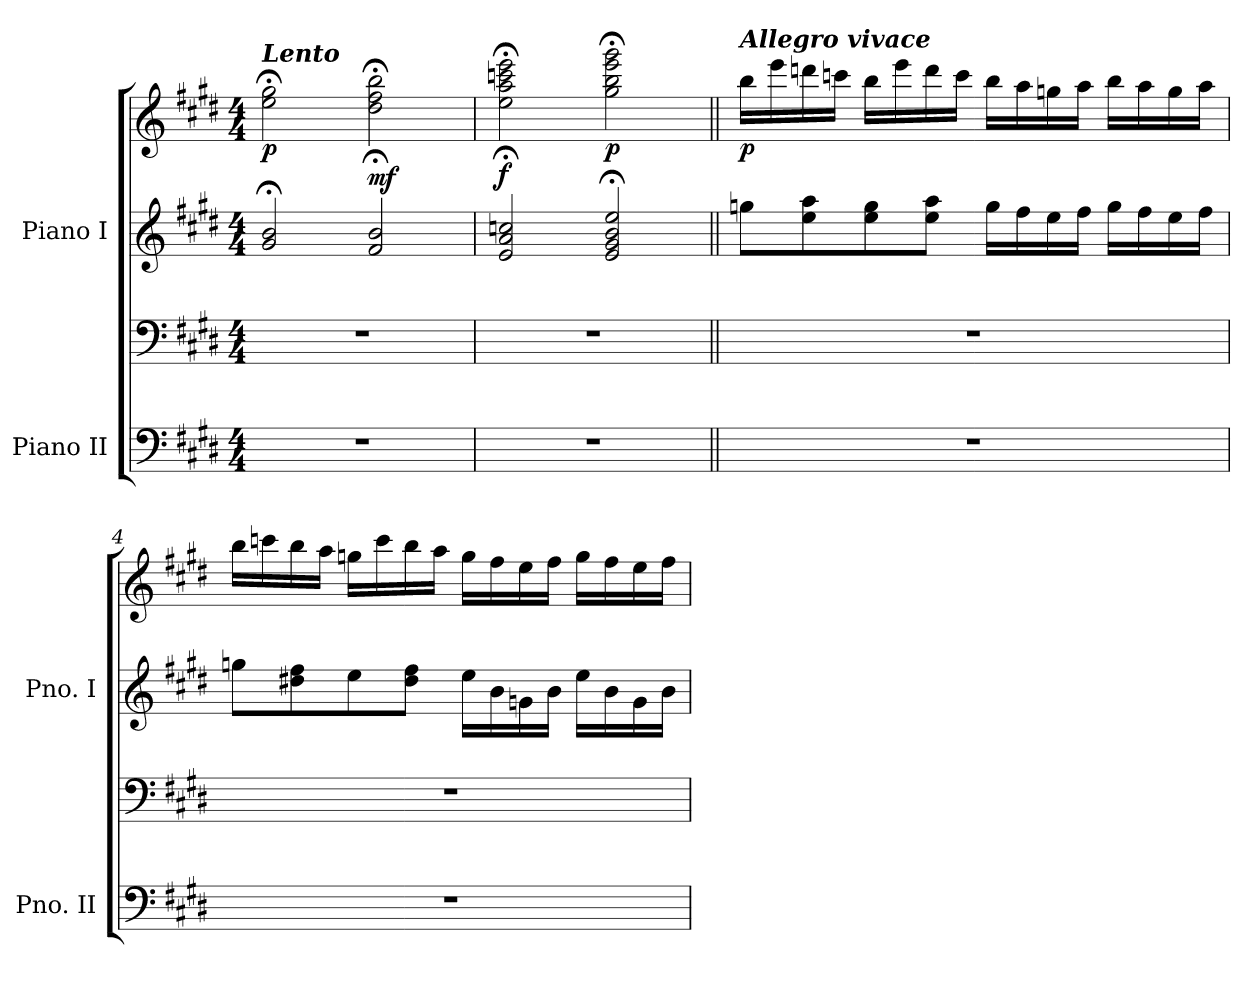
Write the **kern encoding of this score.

**kern	**kern	**kern	**kern	**dynam
*part2	*part2	*part1	*part1	*part1
*staff4	*staff3	*staff2	*staff1	*staff1/2
*I"Piano II	*	*I"Piano I	*	*
*I'Pno. II	*	*I'Pno. I	*	*
*clefF4	*clefF4	*clefG2	*clefG2	*
*k[f#c#g#d#]	*k[f#c#g#d#]	*k[f#c#g#d#]	*k[f#c#g#d#]	*
*M4/4	*M4/4	*M4/4	*M4/4	*
=1	=1	=1	=1	=1
!	!	!	!LO:TX:a:Bi:t=Lento	!
!	!	!	!	!LO:DY:b
1r	1r	2g#/;< 2b/;<	2ee\;< 2gg#\;<	p
!	!	!	!	!LO:DY:a=2
.	.	2f#/;< 2b/;<	2dd#\;< 2ff#\;< 2bb\;<	mf
=2	=2	=2	=2	=2
!	!	!	!	!LO:DY:a=2
1r	1r	2e/;< 2a/;< 2ccn/;<	2ee\;< 2aa\;< 2cccn\;< 2eee\;<	f
!	!	!	!	!LO:DY:b
.	.	2e/;< 2g#/;< 2b/;< 2ee/;<	2gg#\;< 2bb\;< 2eee\;< 2ggg#\;<	p
=3||	=3||	=3||	=3||	=3||
!	!	!	!LO:TX:a:Bi:t=Allegro vivace	!
!	!	!	!	!LO:DY:b
1r	1r	8ggn\L	16bb\LL	p
.	.	.	16eee\	.
.	.	8ee\ 8aa\	16dddn\	.
.	.	.	16cccn\JJ	.
.	.	8ee\ 8gg\	16bb\LL	.
.	.	.	16eee\	.
.	.	8ee\ 8aa\J	16ddd\	.
.	.	.	16ccc\JJ	.
.	.	16gg\LL	16bb\LL	.
.	.	16ff#\	16aa\	.
.	.	16ee\	16ggn\	.
.	.	16ff#\JJ	16aa\JJ	.
.	.	16gg\LL	16bb\LL	.
.	.	16ff#\	16aa\	.
.	.	16ee\	16gg\	.
.	.	16ff#\JJ	16aa\JJ	.
!!LO:LB:g=z
=4	=4	=4	=4	=4
1r	1r	8ggn\L	16bb\LL	.
.	.	.	16cccn\	.
.	.	8dd#X\ 8ff#\	16bb\	.
.	.	.	16aa\JJ	.
.	.	8ee\	16ggn\LL	.
.	.	.	16ccc\	.
.	.	8dd#\ 8ff#\J	16bb\	.
.	.	.	16aa\JJ	.
.	.	16ee\LL	16gg\LL	.
.	.	16b\	16ff#\	.
.	.	16gn\	16ee\	.
.	.	16b\JJ	16ff#\JJ	.
.	.	16ee\LL	16gg\LL	.
.	.	16b\	16ff#\	.
.	.	16g\	16ee\	.
.	.	16b\JJ	16ff#\JJ	.
=	=	=	=	=
*-	*-	*-	*-	*-
